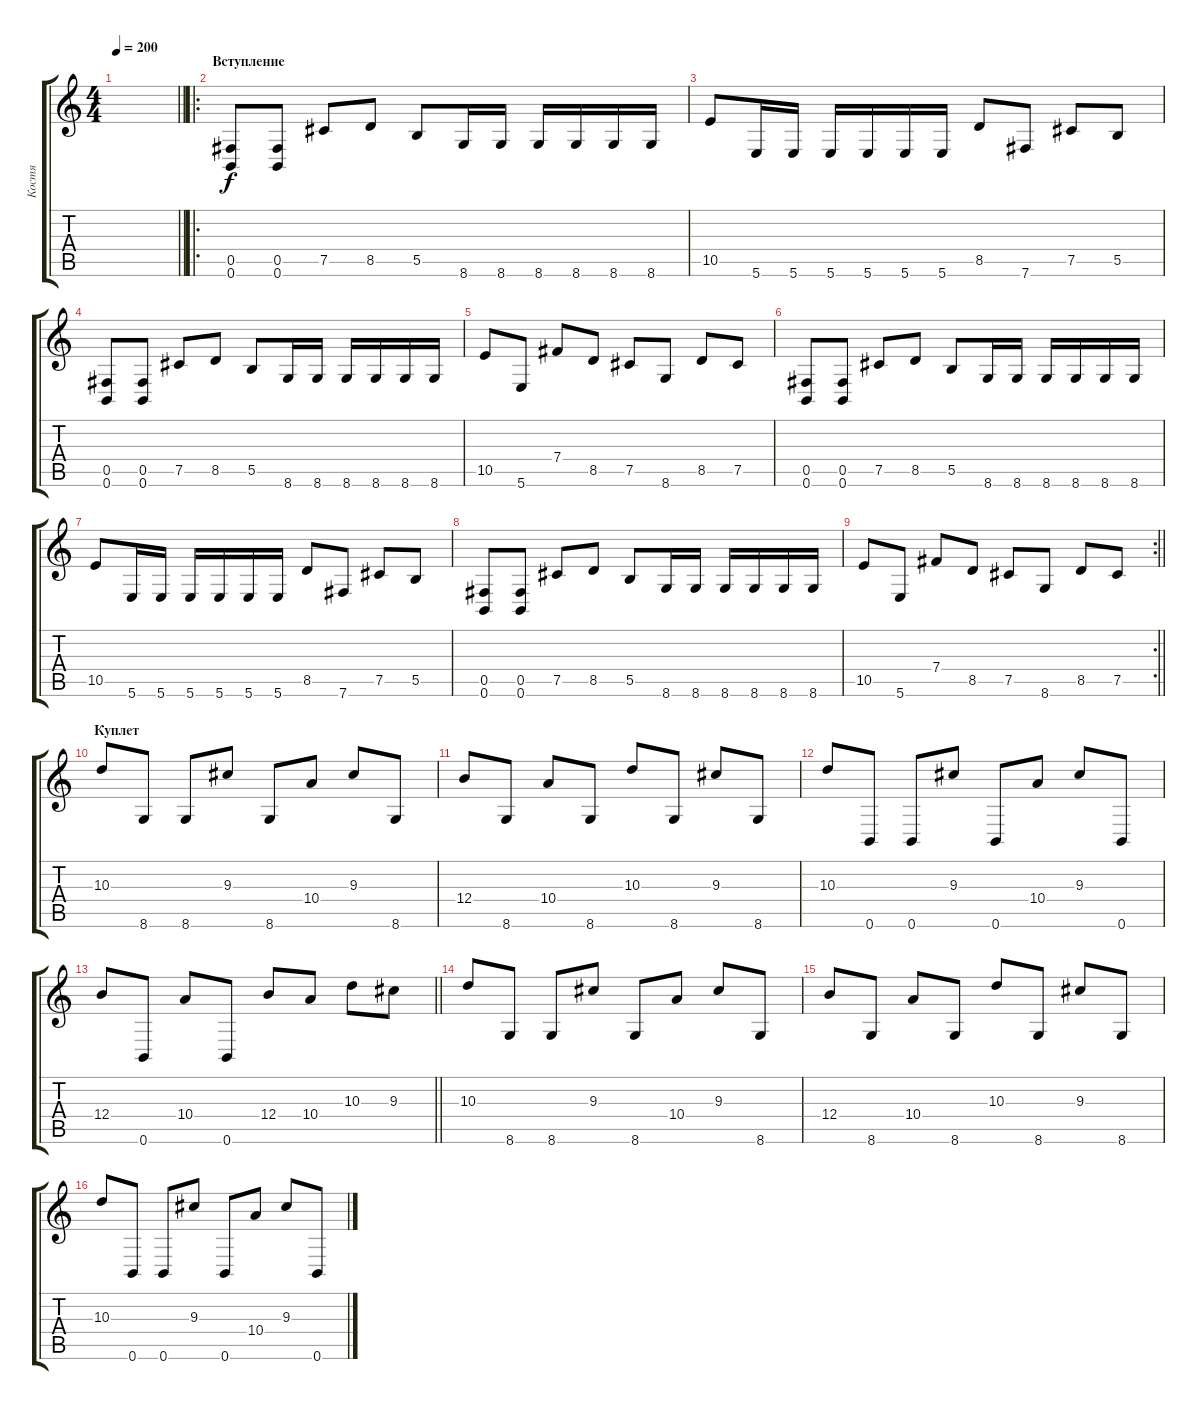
\track ("Костя" "Костя") {instrument distortionguitar}
\staff {score tabs}
\tuning (Db4 Ab3 E3 B2 Gb2 B1) {hide}
\ts (4 4)
\tempo 200
\clef g2
\barLineRight lightlight
\ks c
|
\ro
\section ("" "Вступление")
(0.5 0.6).8 (0.5 0.6).8 7.5.8 8.5.8 5.5.8 8.6.16 8.6.16 8.6.16 8.6.16 8.6.16 8.6.16 |
10.5.8 5.6.16 5.6.16 5.6.16 5.6.16 5.6.16 5.6.16 8.5.8 7.6.8 7.5.8 5.5.8 |
(0.5 0.6).8 (0.5 0.6).8 7.5.8 8.5.8 5.5.8 8.6.16 8.6.16 8.6.16 8.6.16 8.6.16 8.6.16 |
10.5.8 5.6.8 7.4.8 8.5.8 7.5.8 8.6.8 8.5.8 7.5.8 |
(0.5 0.6).8 (0.5 0.6).8 7.5.8 8.5.8 5.5.8 8.6.16 8.6.16 8.6.16 8.6.16 8.6.16 8.6.16 |
10.5.8 5.6.16 5.6.16 5.6.16 5.6.16 5.6.16 5.6.16 8.5.8 7.6.8 7.5.8 5.5.8 |
(0.5 0.6).8 (0.5 0.6).8 7.5.8 8.5.8 5.5.8 8.6.16 8.6.16 8.6.16 8.6.16 8.6.16 8.6.16 |
\rc 2
\barLineRight lightlight
10.5.8 5.6.8 7.4.8 8.5.8 7.5.8 8.6.8 8.5.8 7.5.8 |
\section ("" "Куплет")
10.3.8 8.6.8 8.6.8 9.3.8 8.6.8 10.4.8 9.3.8 8.6.8 |
12.4.8 8.6.8 10.4.8 8.6.8 10.3.8 8.6.8 9.3.8 8.6.8 |
10.3.8 0.6.8 0.6.8 9.3.8 0.6.8 10.4.8 9.3.8 0.6.8 |
\barLineRight lightlight
12.4.8 0.6.8 10.4.8 0.6.8 12.4.8 10.4.8 10.3.8 9.3.8 |
10.3.8 8.6.8 8.6.8 9.3.8 8.6.8 10.4.8 9.3.8 8.6.8 |
12.4.8 8.6.8 10.4.8 8.6.8 10.3.8 8.6.8 9.3.8 8.6.8 |
10.3.8 0.6.8 0.6.8 9.3.8 0.6.8 10.4.8 9.3.8 0.6.8
